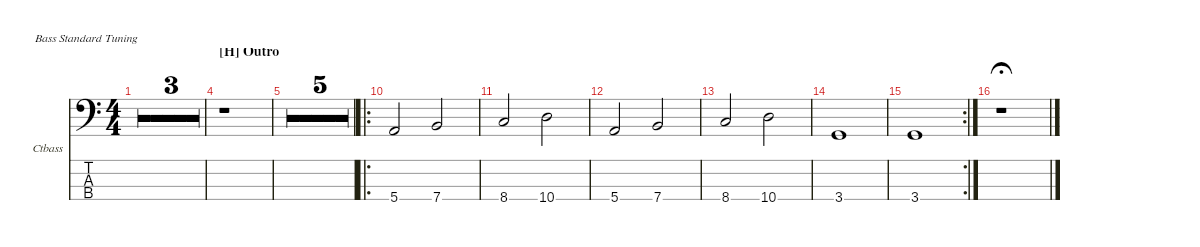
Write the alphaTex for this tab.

\defaultSystemsLayout 4
\hideDynamics
\bracketExtendMode nobrackets
\firstSystemTrackNameOrientation horizontal
\otherSystemsTrackNameOrientation horizontal
\track ("Contrabass" "Ctbass") {multiBarRest instrument contrabass}
\staff {score tabs}
\tuning (G2 D2 A1 E1)
\ts (4 4)
\tempo 78
\clef f4
\ks aminor
|
|
|
\section ("H" "Outro")
r.1 |
|
|
|
|
|
\ro
5.4.2 7.4.2 |
8.4.2 10.4.2 |
5.4.2 7.4.2 |
8.4.2 10.4.2 |
3.4.1 |
\rc 2
3.4.1 |
r.1{fermata (medium 0.5)}
